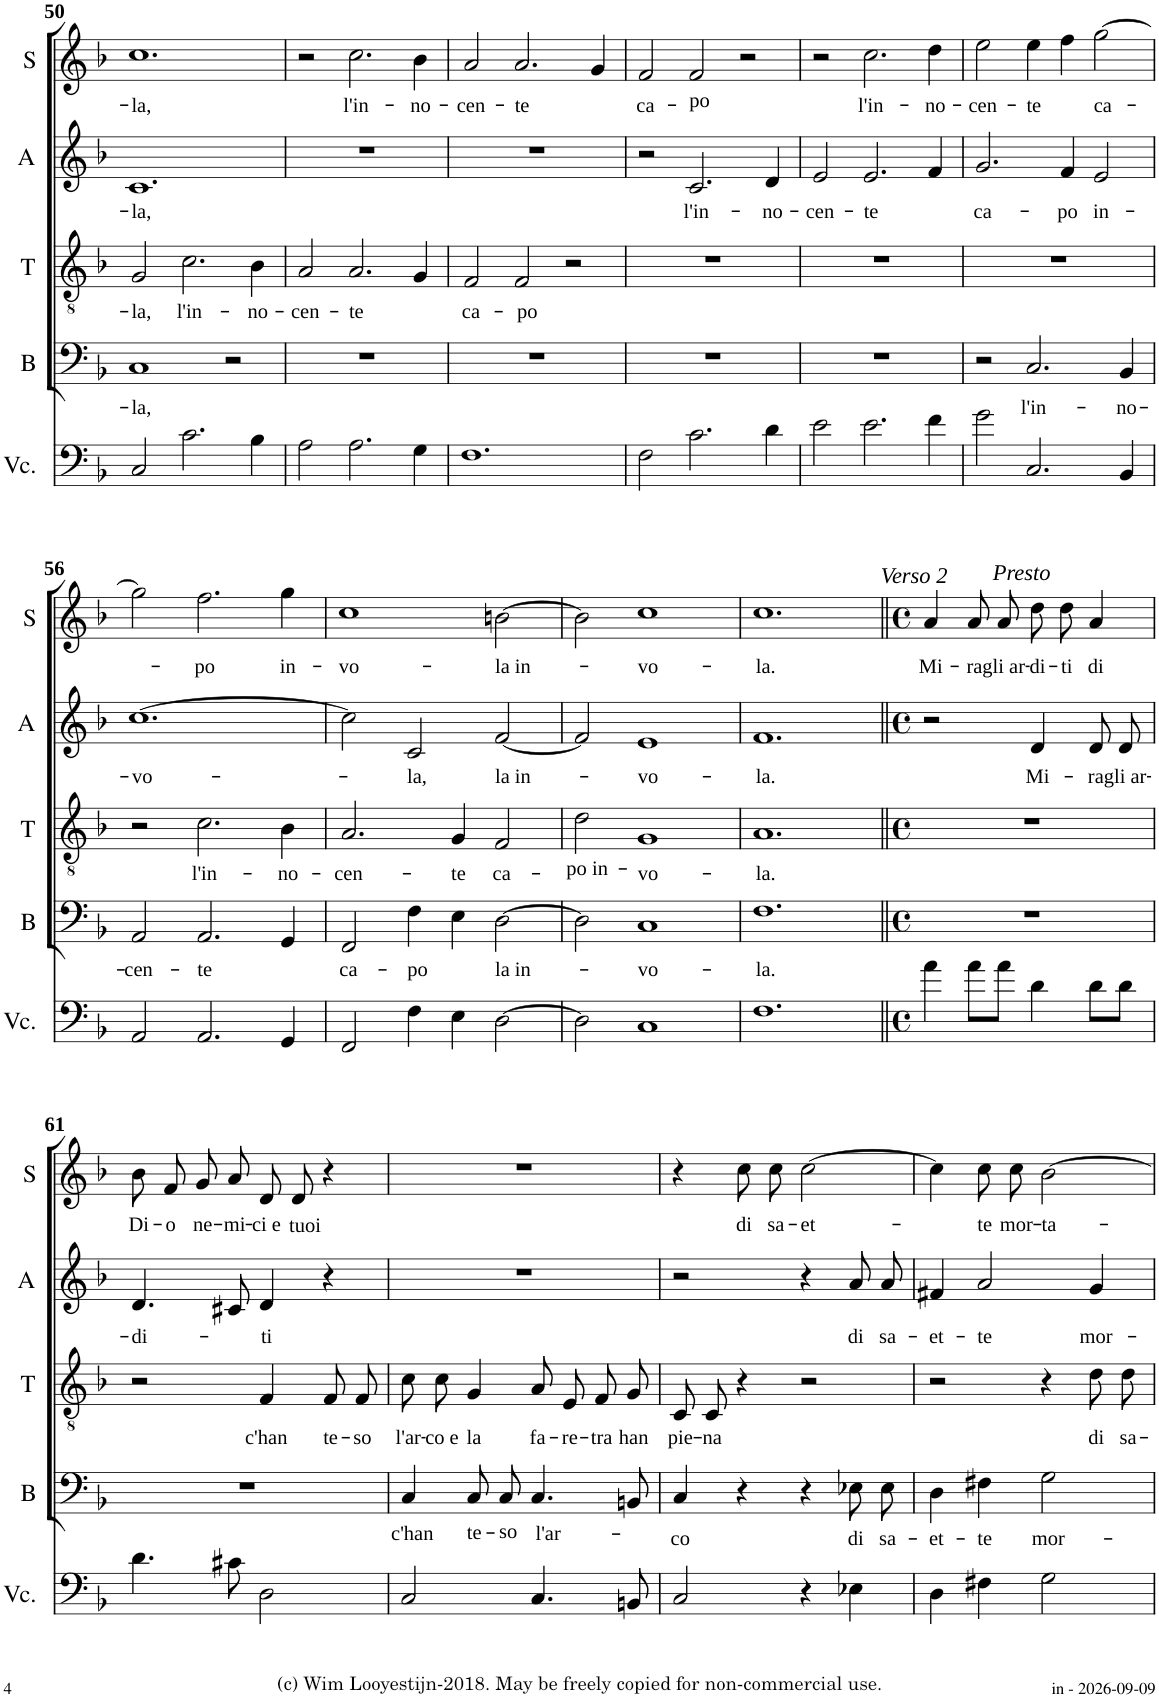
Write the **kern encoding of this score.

**kern	**kern	**text	**kern	**text	**kern	**text	**kern	**text
*part5	*part4	*part4	*part3	*part3	*part2	*part2	*part1	*part1
*staff5	*staff4	*staff4	*staff3	*staff3	*staff2	*staff2	*staff1	*staff1
*I"B.C.	*I"Basso	*	*I"Tenore	*	*I"Alto	*	*I"Canto	*
*	*I'B	*	*I'T	*	*I'A	*	*	*
!!LO:PB:g=z
*clefF4	*clefF4	*	*clefGv2	*	*clefG2	*	*clefG2	*
*k[b-]	*k[b-]	*	*k[b-]	*	*k[b-]	*	*k[b-]	*
*F:	*F:	*	*F:	*	*F:	*	*F:	*
*M3/2	*M3/2	*	*M3/2	*	*M3/2	*	*M3/2	*
=50	=50	=50	=50	=50	=50	=50	=50	=50
!	!	!LO:LY:b	!	!LO:LY:b	!	!LO:LY:b	!	!LO:LY:b
2C/	1C	-la,	2G/	-la,	1.c	-la,	1.cc	-la,
!	!	!	!	!LO:LY:b	!	!	!	!
2.c\	.	.	2.c\	l'in-	.	.	.	.
.	2r	.	.	.	.	.	.	.
!	!	!	!	!LO:LY:b	!	!	!	!
4B-\	.	.	4B-\	-no-	.	.	.	.
=51	=51	=51	=51	=51	=51	=51	=51	=51
!	!	!	!	!LO:LY:b	!	!	!	!
2A\	1.r	.	2A/	-cen-	1.r	.	2r	.
!	!	!	!	!LO:LY:b	!	!	!	!LO:LY:b
2.A\	.	.	2.A/	-te	.	.	2.cc\	l'in-
!	!	!	!	!	!	!	!	!LO:LY:b
4G\	.	.	4G/	.	.	.	4b-\	-no-
=52	=52	=52	=52	=52	=52	=52	=52	=52
!	!	!	!	!LO:LY:b	!	!	!	!LO:LY:b
1.F	1.r	.	2F/	ca-	1.r	.	2a/	-cen-
!	!	!	!	!LO:LY:b	!	!	!	!LO:LY:b
.	.	.	2F/	-po	.	.	2.a/	-te
.	.	.	2r	.	.	.	.	.
.	.	.	.	.	.	.	4g/	.
=53	=53	=53	=53	=53	=53	=53	=53	=53
!	!	!	!	!	!	!	!	!LO:LY:b
2F\	1.r	.	1.r	.	2r	.	2f/	ca-
!	!	!	!	!	!	!LO:LY:b	!	!LO:LY:b
2.c\	.	.	.	.	2.c/	l'in-	2f/	-po
.	.	.	.	.	.	.	2r	.
!	!	!	!	!	!	!LO:LY:b	!	!
4d\	.	.	.	.	4d/	-no-	.	.
=54	=54	=54	=54	=54	=54	=54	=54	=54
!	!	!	!	!	!	!LO:LY:b	!	!
2e\	1.r	.	1.r	.	2e/	-cen-	2r	.
!	!	!	!	!	!	!LO:LY:b	!	!LO:LY:b
2.e\	.	.	.	.	2.e/	-te	2.cc\	l'in-
!	!	!	!	!	!	!	!	!LO:LY:b
4f\	.	.	.	.	4f/	.	4dd\	-no-
=55	=55	=55	=55	=55	=55	=55	=55	=55
!	!	!	!	!	!	!LO:LY:b	!	!LO:LY:b
2g\	2r	.	1.r	.	2.g/	ca-	2ee\	-cen-
!	!	!LO:LY:b	!	!	!	!	!	!LO:LY:b
2.C/	2.C/	l'in-	.	.	.	.	4ee\	-te
!	!	!	!	!	!	!LO:LY:b	!	!
.	.	.	.	.	4f/	-po	4ff\	.
!	!	!	!	!	!	!LO:LY:b	!	!LO:LY:b
.	.	.	.	.	2e/	in-	[2gg\	ca-
!	!	!LO:LY:b	!	!	!	!	!	!
4BB-/	4BB-/	-no-	.	.	.	.	.	.
!!LO:LB:g=z
=56	=56	=56	=56	=56	=56	=56	=56	=56
!	!	!LO:LY:b	!	!	!	!LO:LY:b	!	!
2AA/	2AA/	-cen-	2r	.	[1.cc	-vo-	2gg\]	.
!	!	!LO:LY:b	!	!LO:LY:b	!	!	!	!LO:LY:b
2.AA/	2.AA/	-te	2.c\	l'in-	.	.	2.ff\	-po
!	!	!	!	!LO:LY:b	!	!	!	!LO:LY:b
4GG/	4GG/	.	4B-\	-no-	.	.	4gg\	in-
=57	=57	=57	=57	=57	=57	=57	=57	=57
!	!	!LO:LY:b	!	!LO:LY:b	!	!	!	!LO:LY:b
2FF/	2FF/	ca-	2.A/	-cen-	2cc\]	.	1cc	-vo-
!	!	!LO:LY:b	!	!	!	!LO:LY:b	!	!
4F\	4F\	-po	.	.	2c/	-la,	.	.
!	!	!	!	!LO:LY:b	!	!	!	!
4E\	4E\	.	4G/	-te	.	.	.	.
!	!	!LO:LY:b	!	!LO:LY:b	!	!LO:LY:b	!	!LO:LY:b
[2D\	[2D\	la in-	2F/	ca-	[2f/	la in-	[2bn\	la in-
=58	=58	=58	=58	=58	=58	=58	=58	=58
!	!	!	!	!LO:LY:b	!	!	!	!
2D\]	2D\]	.	2d\	po in-	2f/]	.	2b\]	.
!	!	!LO:LY:b	!	!LO:LY:b	!	!LO:LY:b	!	!LO:LY:b
1C	1C	-vo-	1G	-vo-	1e	-vo-	1cc	-vo-
=59	=59	=59	=59	=59	=59	=59	=59	=59
!	!	!LO:LY:b	!	!LO:LY:b	!	!LO:LY:b	!	!LO:LY:b
1.F	1.F	-la.	1.A	-la.	1.f	-la.	1.cc	-la.
=60||	=60||	=60||	=60||	=60||	=60||	=60||	=60||	=60||
*M4/4	*M4/4	*	*M4/4	*	*M4/4	*	*M4/4	*
*met(c)	*met(c)	*	*met(c)	*	*met(c)	*	*met(c)	*
!	!	!	!	!	!	!	!LO:TX:a:i:t=Verso 2	!
!	!	!	!	!	!	!	!	!LO:LY:b
4a\	1r	.	1r	.	2r	.	4a/	Mi-
!	!	!	!	!	!	!	!LO:TX:a:i:t=Presto	!
!	!	!	!	!	!	!	!	!LO:LY:b
8a\L	.	.	.	.	.	.	8a/L	-ra
!	!	!	!	!	!	!	!	!LO:LY:b
8a\J	.	.	.	.	.	.	8a/J	gli ar-
!	!	!	!	!	!	!LO:LY:b	!	!LO:LY:b
4d\	.	.	.	.	4d/	Mi-	8dd\L	-di-
!	!	!	!	!	!	!	!	!LO:LY:b
.	.	.	.	.	.	.	8dd\J	-ti
!	!	!	!	!	!	!LO:LY:b	!	!LO:LY:b
8d\L	.	.	.	.	8d/L	-ra	4a/	di
!	!	!	!	!	!	!LO:LY:b	!	!
8d\J	.	.	.	.	8d/J	gli ar-	.	.
!!LO:LB:g=z
=61	=61	=61	=61	=61	=61	=61	=61	=61
!	!	!	!	!	!	!LO:LY:b	!	!LO:LY:b
4.d\	1r	.	2r	.	4.d/	-di-	8b-/L	Di-
!	!	!	!	!	!	!	!	!LO:LY:b
.	.	.	.	.	.	.	8f/J	-o
!	!	!	!	!	!	!	!	!LO:LY:b
.	.	.	.	.	.	.	8g/L	ne-
!	!	!	!	!	!	!	!	!LO:LY:b
8c#X\	.	.	.	.	8c#X/	.	8a/J	-mi-
!	!	!	!	!LO:LY:b	!	!LO:LY:b	!	!LO:LY:b
2D\	.	.	4F/	c'han	4d/	-ti	8d/L	ci e
!	!	!	!	!	!	!	!	!LO:LY:b
.	.	.	.	.	.	.	8d/J	tuoi
!	!	!	!	!LO:LY:b	!	!	!	!
.	.	.	8F/L	te-	4r	.	4r	.
!	!	!	!	!LO:LY:b	!	!	!	!
.	.	.	8F/J	-so	.	.	.	.
=62	=62	=62	=62	=62	=62	=62	=62	=62
!	!	!LO:LY:b	!	!LO:LY:b	!	!	!	!
2C/	4C/	c'han	8c\L	l'ar-	1r	.	1r	.
!	!	!	!	!LO:LY:b	!	!	!	!
.	.	.	8c\J	co e	.	.	.	.
!	!	!LO:LY:b	!	!LO:LY:b	!	!	!	!
.	8C/L	te-	4G/	la	.	.	.	.
!	!	!LO:LY:b	!	!	!	!	!	!
.	8C/J	-so	.	.	.	.	.	.
!	!	!LO:LY:b	!	!LO:LY:b	!	!	!	!
4.C/	4.C/	l'ar-	8A/L	fa-	.	.	.	.
!	!	!	!	!LO:LY:b	!	!	!	!
.	.	.	8E/J	-re-	.	.	.	.
!	!	!	!	!LO:LY:b	!	!	!	!
.	.	.	8F/L	-tra	.	.	.	.
!	!	!	!	!LO:LY:b	!	!	!	!
8BBn/	8BBn/	.	8G/J	han	.	.	.	.
=63	=63	=63	=63	=63	=63	=63	=63	=63
!	!	!LO:LY:b	!	!LO:LY:b	!	!	!	!
2C/	4C/	-co	8C/L	pie-	2r	.	4r	.
!	!	!	!	!LO:LY:b	!	!	!	!
.	.	.	8C/J	-na	.	.	.	.
!	!	!	!	!	!	!	!	!LO:LY:b
.	4r	.	4r	.	.	.	8cc\L	di
!	!	!	!	!	!	!	!	!LO:LY:b
.	.	.	.	.	.	.	8cc\J	sa-
!	!	!	!	!	!	!	!	!LO:LY:b
4r	4r	.	2r	.	4r	.	[2cc\	-et-
!	!	!LO:LY:b	!	!	!	!LO:LY:b	!	!
4E-X\	8E-X\L	di	.	.	8a/L	di	.	.
!	!	!LO:LY:b	!	!	!	!LO:LY:b	!	!
.	8E-\J	sa-	.	.	8a/J	sa-	.	.
=64	=64	=64	=64	=64	=64	=64	=64	=64
!	!	!LO:LY:b	!	!	!	!LO:LY:b	!	!
4D\	4D\	-et-	2r	.	4f#X/	-et-	4cc\]	.
!	!	!LO:LY:b	!	!	!	!LO:LY:b	!	!LO:LY:b
4F#X\	4F#X\	-te	.	.	2a/	-te	8cc\L	-te
!	!	!	!	!	!	!	!	!LO:LY:b
.	.	.	.	.	.	.	8cc\J	mor-
!	!	!LO:LY:b	!	!	!	!	!	!LO:LY:b
2G\	2G\	mor-	4r	.	.	.	[2b-\	-ta-
!	!	!	!	!LO:LY:b	!	!LO:LY:b	!	!
.	.	.	8d\L	di	4g/	mor-	.	.
!	!	!	!	!LO:LY:b	!	!	!	!
.	.	.	8d\J	sa-	.	.	.	.
=	=	=	=	=	=	=	=	=
*-	*-	*-	*-	*-	*-	*-	*-	*-
